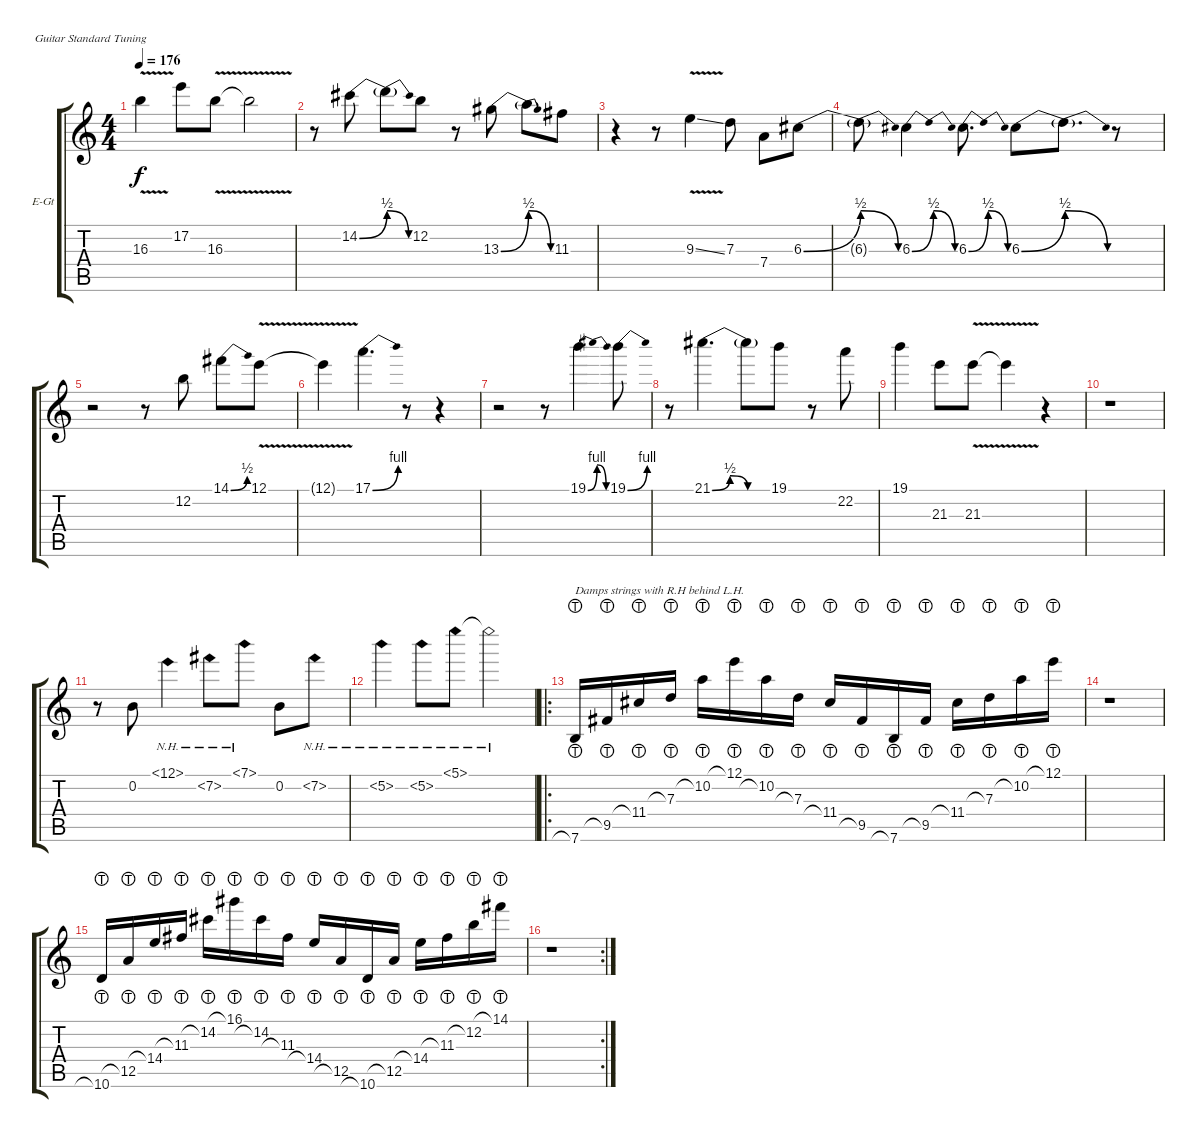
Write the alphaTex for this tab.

\bracketExtendMode groupsimilarinstruments
\firstSystemTrackNameOrientation horizontal
\otherSystemsTrackNameOrientation horizontal
\track ("Lead Guitar" "E-Gt") {instrument distortionguitar}
\staff {score tabs}
\tuning (E4 B3 G3 D3 A2 E2)
\ts (4 4)
\tempo 176
\clef g2
\ks c
16.3{v}.4{dy f} 17.2.8 16.3{v}.8 16.3{v t}.2 |
r.8 14.2{be (bend 0 0 60 2)}.8 14.2{be (release 0 2 60 0) t}.8 12.2.8 r.8 13.3{be (bend 0 0 60 2)}.8 13.3{be (release 0 2 60 0) t}.8 11.3.8 |
r.4 r.8 9.3{v ss}.4 7.3.8 7.4.8 6.3{be (bend 0 0 60 2)}.8 |
6.3{be (release 0 2 60 0) t}.8 6.3{be (bendrelease 0 0 30 2 30 2 60 0)}.4 6.3{be (bendrelease 0 0 30 2 30 2 60 0)}.8{d} 6.3{be (bend 0 0 60 2)}.8 6.3{be (release 0 2 60 0) t}.8{d} r.8 |
r.2 r.8 12.2.8 14.1{be (bend 0 0 60 2)}.8 12.1{v}.8 |
12.1{v t}.4 17.1{be (bend 0 0 60 4)}.4{d} r.8 r.4 |
r.2 r.8 19.1{be (bendrelease 0 0 30 4 30 4 60 0)}.4 19.1{be (bend 0 0 60 4)}.8 |
r.8 21.1{be (bendrelease 0 0 30 2 30 2 60 0)}.4{d} 21.1{be (hold 0 0 60 0) t}.8 19.1.8 r.8 22.2.8 |
19.1.4 21.3.8 21.3{v}.8 21.3{v t}.4 r.4 |
r.1 |
r.8 0.2.8 12.1{nh}.4 7.2{nh}.8 7.1{nh}.8 0.2.8 7.2{nh}.8 |
5.2{nh}.4 5.2{nh}.8 5.1{nh}.8 5.1{nh t}.2 |
\ro
7.6{lht}.16{txt "Damps strings with R.H behind L.H."} 9.5{lht}.16 11.4{lht}.16 7.3{lht}.16 10.2{lht}.16 12.1{lht}.16 10.2{lht}.16 7.3{lht}.16 11.4{lht}.16 9.5{lht}.16 7.6{lht}.16 9.5{lht}.16 11.4{lht}.16 7.3{lht}.16 10.2{lht}.16 12.1{lht}.16 |
r.1 |
10.6{lht}.16 12.5{lht}.16 14.4{lht}.16 11.3{lht}.16 14.2{lht}.16 16.1{lht}.16 14.2{lht}.16 11.3{lht}.16 14.4{lht}.16 12.5{lht}.16 10.6{lht}.16 12.5{lht}.16 14.4{lht}.16 11.3{lht}.16 12.2{lht}.16 14.1{lht}.16 |
\rc 2
r.1
